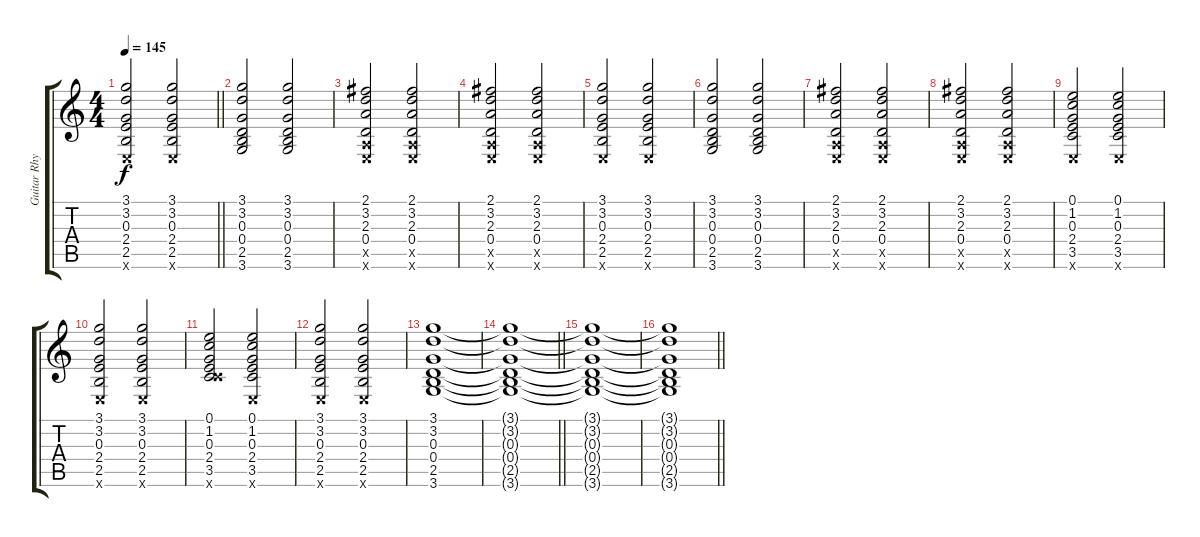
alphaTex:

\track ("Guitar Rhythm" "Guitar Rhy") {instrument acousticguitarsteel}
\staff {score tabs}
\tuning (E4 B3 G3 D3 A2 E2) {hide}
\ts (4 4)
\tempo 145
\clef g2
\barLineRight lightlight
\ks c
(3.1 3.2 0.3 2.4 2.5 0.6{x}).2{dy f} (3.1 3.2 0.3 2.4 2.5 0.6{x}).2 |
(3.1 3.2 0.3 0.4 2.5 3.6).2 (3.1 3.2 0.3 0.4 2.5 3.6).2 |
(2.1 3.2 2.3 0.4 0.5{x} 0.6{x}).2 (2.1 3.2 2.3 0.4 0.5{x} 0.6{x}).2 |
(2.1 3.2 2.3 0.4 0.5{x} 0.6{x}).2 (2.1 3.2 2.3 0.4 0.5{x} 0.6{x}).2 |
(3.1 3.2 0.3 2.4 2.5 0.6{x}).2 (3.1 3.2 0.3 2.4 2.5 0.6{x}).2 |
(3.1 3.2 0.3 0.4 2.5 3.6).2 (3.1 3.2 0.3 0.4 2.5 3.6).2 |
(2.1 3.2 2.3 0.4 0.5{x} 0.6{x}).2 (2.1 3.2 2.3 0.4 0.5{x} 0.6{x}).2 |
(2.1 3.2 2.3 0.4 0.5{x} 0.6{x}).2 (2.1 3.2 2.3 0.4 0.5{x} 0.6{x}).2 |
(0.1 1.2 0.3 2.4 3.5 0.6{x}).2 (0.1 1.2 0.3 2.4 3.5 0.6{x}).2 |
(3.1 3.2 0.3 2.4 2.5 0.6{x}).2 (3.1 3.2 0.3 2.4 2.5 0.6{x}).2 |
(0.1 1.2 0.3 2.4 3.5 8.6{x}).2 (0.1 1.2 0.3 2.4 3.5 0.6{x}).2 |
(3.1 3.2 0.3 2.4 2.5 0.6{x}).2 (3.1 3.2 0.3 2.4 2.5 0.6{x}).2 |
(3.1 3.2 0.3 0.4 2.5 3.6).1 |
\barLineRight lightlight
(3.1{t} 3.2{t} 0.3{t} 0.4{t} 2.5{t} 3.6{t}).1 |
(3.1{t} 3.2{t} 0.3{t} 0.4{t} 2.5{t} 3.6{t}).1 |
\barLineRight lightlight
(3.1{t} 3.2{t} 0.3{t} 0.4{t} 2.5{t} 3.6{t}).1
